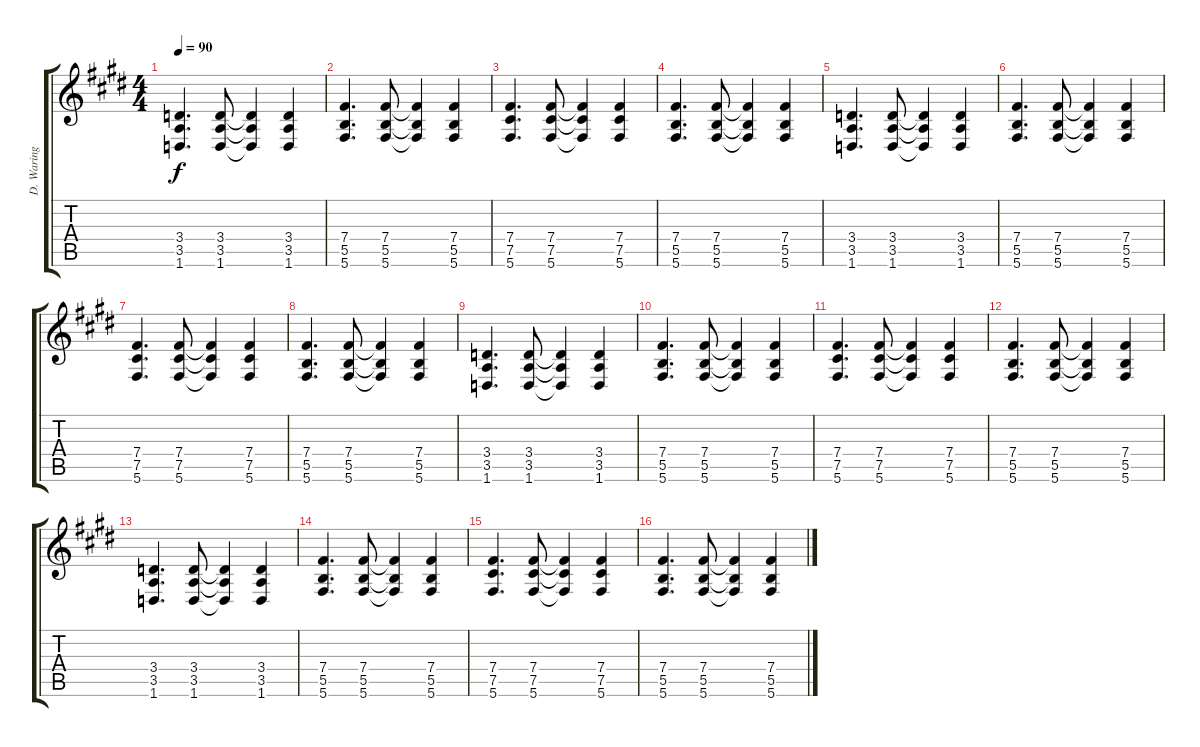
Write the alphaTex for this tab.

\track ("D. Waring Gtr." "D. Waring ") {instrument distortionguitar}
\staff {score tabs}
\tuning (Db4 Ab3 E3 B2 Gb2 Db2) {hide}
\ts (4 4)
\tempo 90
\clef g2
\ks c#minor
(3.4 3.5 1.6).4{d dy f} (3.4 3.5 1.6).8 (3.4{t} 3.5{t} 1.6{t}).4 (3.4 3.5 1.6).4 |
(7.4 5.5 5.6).4{d} (7.4 5.5 5.6).8 (7.4{t} 5.5{t} 5.6{t}).4 (7.4 5.5 5.6).4 |
(7.4 7.5 5.6).4{d} (7.4 7.5 5.6).8 (7.4{t} 7.5{t} 5.6{t}).4 (7.4 7.5 5.6).4 |
(7.4 5.5 5.6).4{d} (7.4 5.5 5.6).8 (7.4{t} 5.5{t} 5.6{t}).4 (7.4 5.5 5.6).4 |
(3.4 3.5 1.6).4{d} (3.4 3.5 1.6).8 (3.4{t} 3.5{t} 1.6{t}).4 (3.4 3.5 1.6).4 |
(7.4 5.5 5.6).4{d} (7.4 5.5 5.6).8 (7.4{t} 5.5{t} 5.6{t}).4 (7.4 5.5 5.6).4 |
(7.4 7.5 5.6).4{d} (7.4 7.5 5.6).8 (7.4{t} 7.5{t} 5.6{t}).4 (7.4 7.5 5.6).4 |
(7.4 5.5 5.6).4{d} (7.4 5.5 5.6).8 (7.4{t} 5.5{t} 5.6{t}).4 (7.4 5.5 5.6).4 |
(3.4 3.5 1.6).4{d} (3.4 3.5 1.6).8 (3.4{t} 3.5{t} 1.6{t}).4 (3.4 3.5 1.6).4 |
(7.4 5.5 5.6).4{d} (7.4 5.5 5.6).8 (7.4{t} 5.5{t} 5.6{t}).4 (7.4 5.5 5.6).4 |
(7.4 7.5 5.6).4{d} (7.4 7.5 5.6).8 (7.4{t} 7.5{t} 5.6{t}).4 (7.4 7.5 5.6).4 |
(7.4 5.5 5.6).4{d} (7.4 5.5 5.6).8 (7.4{t} 5.5{t} 5.6{t}).4 (7.4 5.5 5.6).4 |
(3.4 3.5 1.6).4{d} (3.4 3.5 1.6).8 (3.4{t} 3.5{t} 1.6{t}).4 (3.4 3.5 1.6).4 |
(7.4 5.5 5.6).4{d volume 12} (7.4 5.5 5.6).8 (7.4{t} 5.5{t} 5.6{t}).4 (7.4 5.5 5.6).4 |
(7.4 7.5 5.6).4{d} (7.4 7.5 5.6).8 (7.4{t} 7.5{t} 5.6{t}).4 (7.4 7.5 5.6).4 |
(7.4 5.5 5.6).4{d} (7.4 5.5 5.6).8 (7.4{t} 5.5{t} 5.6{t}).4 (7.4 5.5 5.6).4
